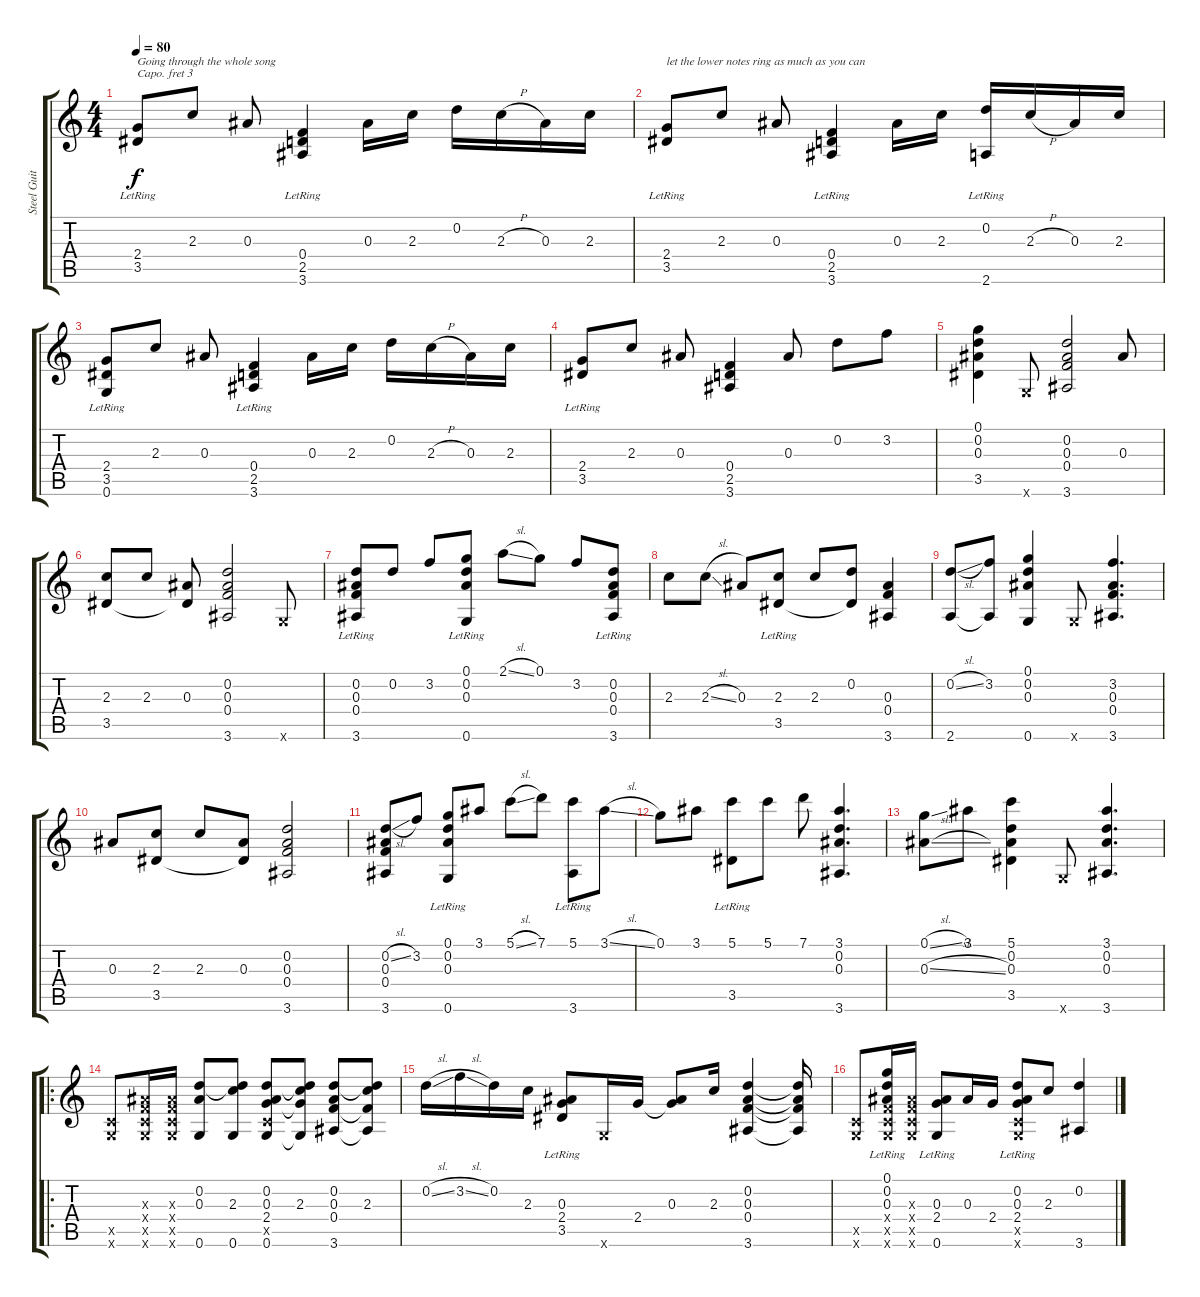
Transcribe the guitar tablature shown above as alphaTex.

\track ("Steel Guitar" "Steel Guit") {instrument acousticguitarsteel}
\staff {score tabs}
\capo 3
\tuning (E4 B3 G3 D3 A2 E2) {hide}
\ts (4 4)
\tempo 80
\clef g2
\ks c
(2.4{lr} 3.5{lr}).8{txt "Going through the whole song" dy f instrument acousticguitarsteel} 2.3.8 0.3.8 (0.4{lr} 2.5{lr} 3.6{lr}).4 0.3.16 2.3.16 0.2.16 2.3{h}.16 0.3.16 2.3.16 |
(2.4{lr} 3.5{lr}).8{txt "let the lower notes ring as much as you can"} 2.3.8 0.3.8 (0.4{lr} 2.5{lr} 3.6{lr}).4 0.3.16 2.3.16 (0.2 2.6{lr}).16 2.3{h}.16 0.3.16 2.3.16 |
(2.4{lr} 3.5{lr} 0.6{lr}).8 2.3.8 0.3.8 (0.4{lr} 2.5{lr} 3.6{lr}).4 0.3.16 2.3.16 0.2.16 2.3{h}.16 0.3.16 2.3.16 |
(2.4{lr} 3.5{lr}).8 2.3.8 0.3.8 (0.4 2.5 3.6).4 0.3.8 0.2.8 3.2.8 |
(0.1 0.2 0.3 3.5).4 0.6{x}.8 (0.2 0.3 0.4 3.6).2 0.3.8 |
(2.3 3.5).8 2.3.8 (0.3 3.5{t}).8 (0.2 0.3 0.4 3.6).2 0.6{x}.8 |
(0.2{lr} 0.3{lr} 0.4{lr} 3.6{lr}).8 0.2.8 3.2.8 (0.1{lr} 0.2{lr} 0.3{lr} 0.6{lr}).8 2.1{sl}.8 0.1.8 3.2.8 (0.2{lr} 0.3{lr} 0.4{lr} 3.6{lr}).8 |
2.3.8 2.3{sl}.8 0.3.8 (2.3 3.5{lr}).8 2.3.8 (0.2 3.5{t}).8 (0.3 0.4 3.6).4 |
(0.2{sl} 2.6).8 (3.2 2.6{t}).8 (0.1 0.2 0.3 0.6).4 0.6{x}.8 (3.2 0.3 0.4 3.6).4{d} |
0.3.8 (2.3 3.5).8 2.3.8 (0.3 3.5{t}).8 (0.2 0.3 0.4 3.6).2 |
(0.2{sl} 0.3 0.4 3.6).8 3.2.8 (0.1 0.2 0.3 0.6{lr}).8 3.1.8 5.1{sl}.8 7.1.8 (5.1 3.6{lr}).8 3.1{sl}.8 |
0.1.8 3.1.8 (5.1 3.5{lr}).8 5.1.8 7.1.8 (3.1 0.2 0.3 3.6).4{d} |
(0.1{sl} 0.3{sl}).8 3.1.8 (5.1 0.2 0.3 3.5).4 0.6{x}.8 (3.1 0.2 0.3 3.6).4{d} |
\ro
(0.5{x} 0.6{x}).8 (0.3{x} 0.4{x} 0.5{x} 0.6{x}).16 (0.3{x} 0.4{x} 0.5{x} 0.6{x}).16 (0.2 0.3 0.6).8 (0.2{t} 2.3 0.6).8 (0.2 0.3 2.4 0.5{x} 0.6).8 (0.2{t} 2.3 2.4{t} 0.6{t}).8 (0.2 0.3 0.4 3.6).8 (0.2{t} 2.3 0.4{t} 3.6{t}).8 |
0.2{sl}.16 3.2{sl}.16 0.2.16 2.3.16 (0.3{lr} 2.4{lr} 3.5{lr}).8 0.6{x}.16 2.4.16 (0.3 2.4{t}).8 2.3.16 (0.2 0.3 0.4 3.6).4 (0.2{t} 0.3{t} 0.4{t} 3.6{t}).16 |
(0.5{x} 0.6{x}).8 (0.1{lr} 0.2{lr} 0.3{lr} 0.4{x} 0.5{x} 0.6{x}).16 (0.3{x} 0.4{x} 0.5{x} 0.6{x}).16 (0.3{lr} 2.4{lr} 0.6{lr}).8 0.3.16 2.4.16 (0.2{lr} 0.3{lr} 2.4{lr} 0.5{x} 0.6{x}).8 2.3.8 (0.2 3.6).4
